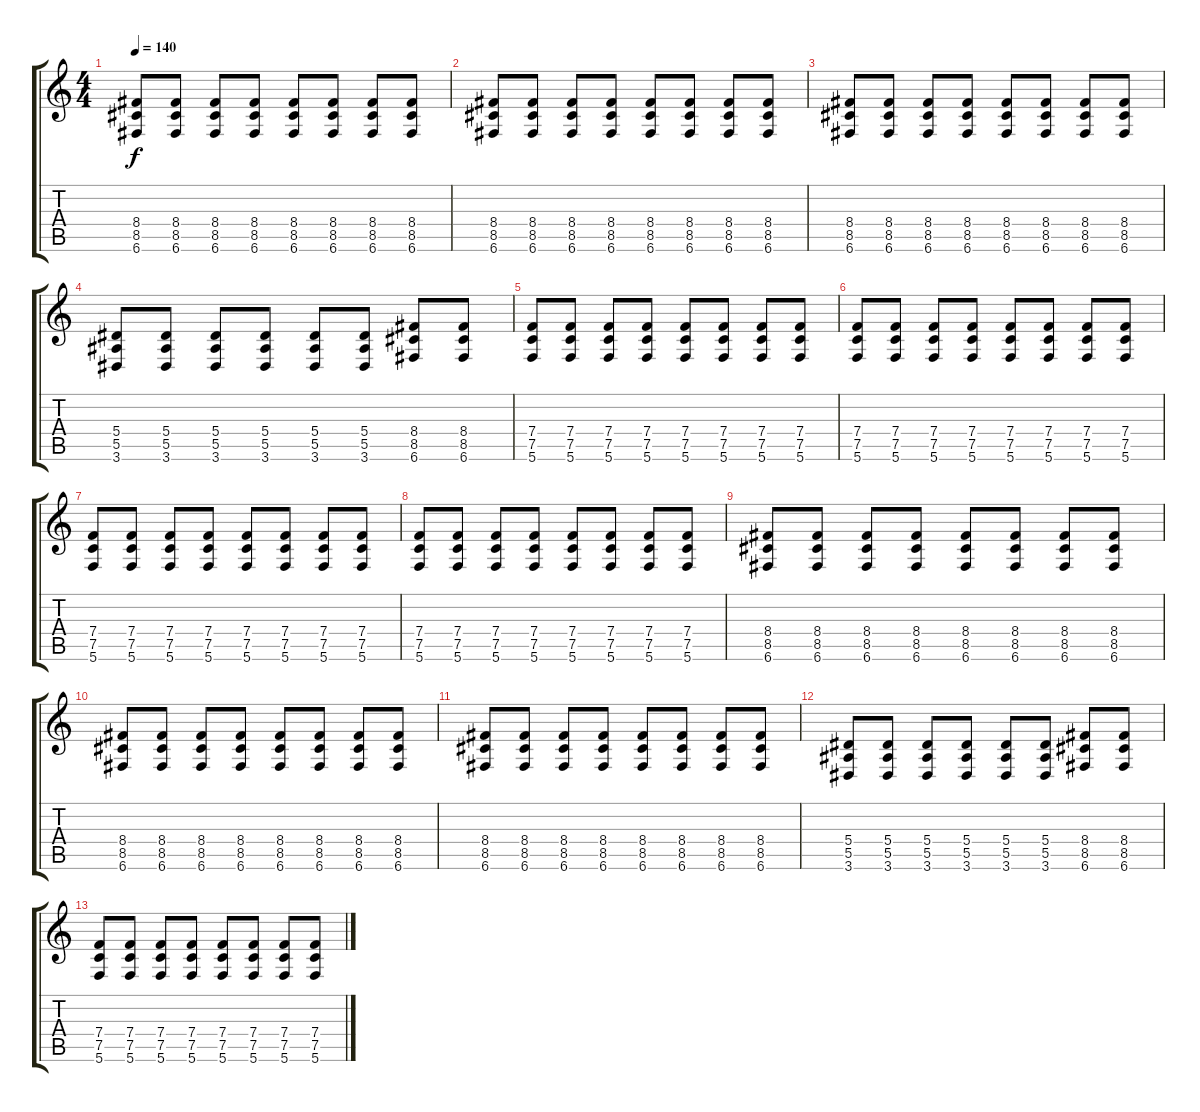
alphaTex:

\track "" {instrument distortionguitar}
\staff {score tabs}
\tuning (C4 G3 Eb3 Bb2 F2 C2) {hide}
\ts (4 4)
\tempo 140
\clef g2
\ks c
(8.4 8.5 6.6).8{dy f} (8.4 8.5 6.6).8 (8.4 8.5 6.6).8 (8.4 8.5 6.6).8 (8.4 8.5 6.6).8 (8.4 8.5 6.6).8 (8.4 8.5 6.6).8 (8.4 8.5 6.6).8 |
(8.4 8.5 6.6).8 (8.4 8.5 6.6).8 (8.4 8.5 6.6).8 (8.4 8.5 6.6).8 (8.4 8.5 6.6).8 (8.4 8.5 6.6).8 (8.4 8.5 6.6).8 (8.4 8.5 6.6).8 |
(8.4 8.5 6.6).8 (8.4 8.5 6.6).8 (8.4 8.5 6.6).8 (8.4 8.5 6.6).8 (8.4 8.5 6.6).8 (8.4 8.5 6.6).8 (8.4 8.5 6.6).8 (8.4 8.5 6.6).8 |
(5.4 5.5 3.6).8 (5.4 5.5 3.6).8 (5.4 5.5 3.6).8 (5.4 5.5 3.6).8 (5.4 5.5 3.6).8 (5.4 5.5 3.6).8 (8.4 8.5 6.6).8 (8.4 8.5 6.6).8 |
(7.4 7.5 5.6).8 (7.4 7.5 5.6).8 (7.4 7.5 5.6).8 (7.4 7.5 5.6).8 (7.4 7.5 5.6).8 (7.4 7.5 5.6).8 (7.4 7.5 5.6).8 (7.4 7.5 5.6).8 |
(7.4 7.5 5.6).8 (7.4 7.5 5.6).8 (7.4 7.5 5.6).8 (7.4 7.5 5.6).8 (7.4 7.5 5.6).8 (7.4 7.5 5.6).8 (7.4 7.5 5.6).8 (7.4 7.5 5.6).8 |
(7.4 7.5 5.6).8 (7.4 7.5 5.6).8 (7.4 7.5 5.6).8 (7.4 7.5 5.6).8 (7.4 7.5 5.6).8 (7.4 7.5 5.6).8 (7.4 7.5 5.6).8 (7.4 7.5 5.6).8 |
(7.4 7.5 5.6).8 (7.4 7.5 5.6).8 (7.4 7.5 5.6).8 (7.4 7.5 5.6).8 (7.4 7.5 5.6).8 (7.4 7.5 5.6).8 (7.4 7.5 5.6).8 (7.4 7.5 5.6).8 |
(8.4 8.5 6.6).8 (8.4 8.5 6.6).8 (8.4 8.5 6.6).8 (8.4 8.5 6.6).8 (8.4 8.5 6.6).8 (8.4 8.5 6.6).8 (8.4 8.5 6.6).8 (8.4 8.5 6.6).8 |
(8.4 8.5 6.6).8 (8.4 8.5 6.6).8 (8.4 8.5 6.6).8 (8.4 8.5 6.6).8 (8.4 8.5 6.6).8 (8.4 8.5 6.6).8 (8.4 8.5 6.6).8 (8.4 8.5 6.6).8 |
(8.4 8.5 6.6).8 (8.4 8.5 6.6).8 (8.4 8.5 6.6).8 (8.4 8.5 6.6).8 (8.4 8.5 6.6).8 (8.4 8.5 6.6).8 (8.4 8.5 6.6).8 (8.4 8.5 6.6).8 |
(5.4 5.5 3.6).8 (5.4 5.5 3.6).8 (5.4 5.5 3.6).8 (5.4 5.5 3.6).8 (5.4 5.5 3.6).8 (5.4 5.5 3.6).8 (8.4 8.5 6.6).8 (8.4 8.5 6.6).8 |
(7.4 7.5 5.6).8 (7.4 7.5 5.6).8 (7.4 7.5 5.6).8 (7.4 7.5 5.6).8 (7.4 7.5 5.6).8 (7.4 7.5 5.6).8 (7.4 7.5 5.6).8 (7.4 7.5 5.6).8
